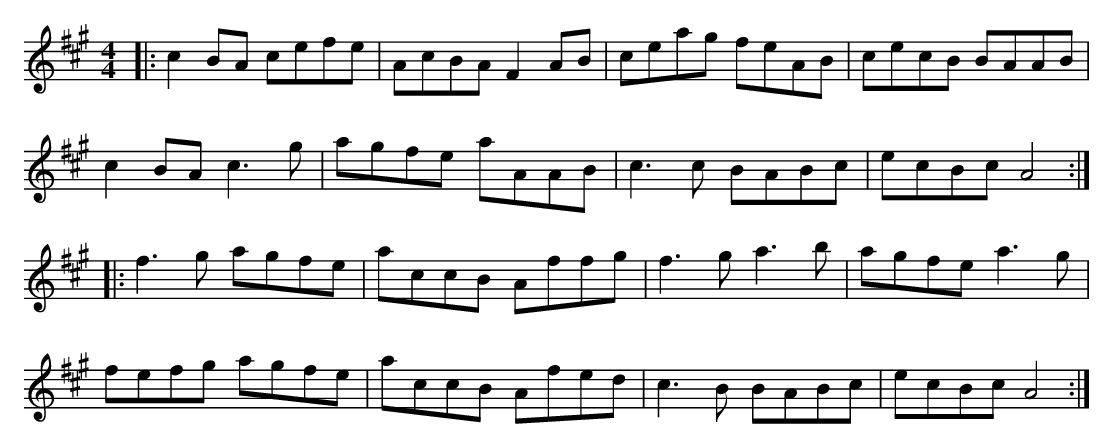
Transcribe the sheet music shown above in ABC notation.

X:1
M:4/4
K:A
|:c2 BA cefe|AcBA F2 AB|ceag feAB|cecB BAAB|
c2 BA c3g|agfe aAAB|c3c BABc|ecBc A4:|
|:f3g agfe|accB Affg|f3g a3b|agfe a3g|
fefg agfe|accB Afed|c3B BABc|ecBc A4:|
